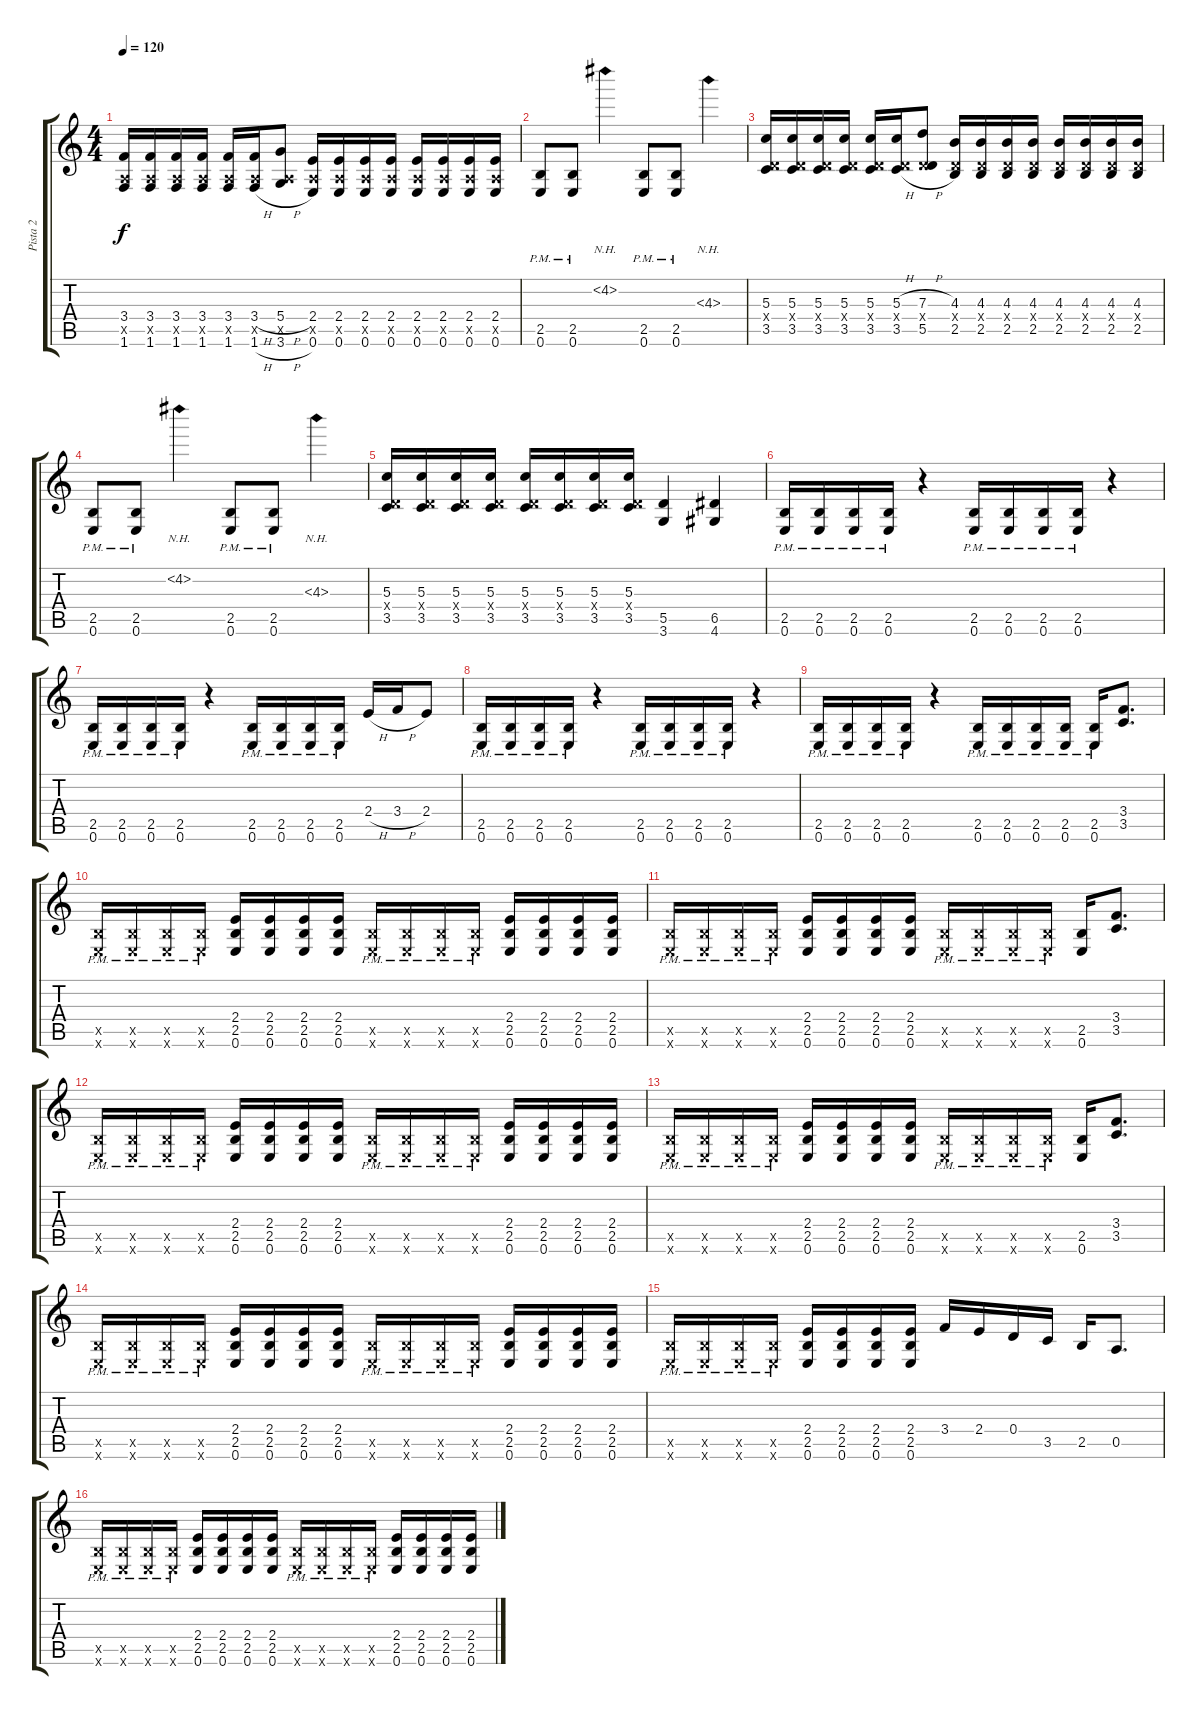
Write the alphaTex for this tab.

\track ("Pista 2" "Pista 2") {instrument overdrivenguitar}
\staff {score tabs}
\tuning (E4 B3 G3 D3 A2 E2) {hide}
\ts (4 4)
\tempo 120
\clef g2
\ks c
(3.4 0.5{x} 1.6).16{dy f} (3.4 0.5{x} 1.6).16 (3.4 0.5{x} 1.6).16 (3.4 0.5{x} 1.6).16 (3.4 0.5{x} 1.6).16 (3.4{h} 0.5{x} 1.6{h}).16 (5.4{h} 0.5{x} 3.6{h}).8 (2.4 0.5{x} 0.6).16 (2.4 0.5{x} 0.6).16 (2.4 0.5{x} 0.6).16 (2.4 0.5{x} 0.6).16 (2.4 0.5{x} 0.6).16 (2.4 0.5{x} 0.6).16 (2.4 0.5{x} 0.6).16 (2.4 0.5{x} 0.6).16 |
(2.5{pm} 0.6{pm}).8 (2.5{pm} 0.6{pm}).8 4.2{nh}.4 (2.5{pm} 0.6{pm}).8 (2.5{pm} 0.6{pm}).8 4.3{nh}.4 |
(5.3 0.4{x} 3.5).16 (5.3 0.4{x} 3.5).16 (5.3 0.4{x} 3.5).16 (5.3 0.4{x} 3.5).16 (5.3 0.4{x} 3.5).16 (5.3{h} 0.4{x} 3.5{h}).16 (7.3{h} 0.4{x} 5.5{h}).8 (4.3 0.4{x} 2.5).16 (4.3 0.4{x} 2.5).16 (4.3 0.4{x} 2.5).16 (4.3 0.4{x} 2.5).16 (4.3 0.4{x} 2.5).16 (4.3 0.4{x} 2.5).16 (4.3 0.4{x} 2.5).16 (4.3 0.4{x} 2.5).16 |
(2.5{pm} 0.6{pm}).8 (2.5{pm} 0.6{pm}).8 4.2{nh}.4 (2.5{pm} 0.6{pm}).8 (2.5{pm} 0.6{pm}).8 4.3{nh}.4 |
(5.3 0.4{x} 3.5).16 (5.3 0.4{x} 3.5).16 (5.3 0.4{x} 3.5).16 (5.3 0.4{x} 3.5).16 (5.3 0.4{x} 3.5).16 (5.3 0.4{x} 3.5).16 (5.3 0.4{x} 3.5).16 (5.3 0.4{x} 3.5).16 (5.5 3.6).4 (6.5 4.6).4 |
(2.5{pm} 0.6{pm}).16 (2.5{pm} 0.6{pm}).16 (2.5{pm} 0.6{pm}).16 (2.5{pm} 0.6{pm}).16 r.4 (2.5{pm} 0.6{pm}).16 (2.5{pm} 0.6{pm}).16 (2.5{pm} 0.6{pm}).16 (2.5{pm} 0.6{pm}).16 r.4 |
(2.5{pm} 0.6{pm}).16 (2.5{pm} 0.6{pm}).16 (2.5{pm} 0.6{pm}).16 (2.5{pm} 0.6{pm}).16 r.4 (2.5{pm} 0.6{pm}).16 (2.5{pm} 0.6{pm}).16 (2.5{pm} 0.6{pm}).16 (2.5{pm} 0.6{pm}).16 2.4{h}.16 3.4{h}.16 2.4.8 |
(2.5{pm} 0.6{pm}).16 (2.5{pm} 0.6{pm}).16 (2.5{pm} 0.6{pm}).16 (2.5{pm} 0.6{pm}).16 r.4 (2.5{pm} 0.6{pm}).16 (2.5{pm} 0.6{pm}).16 (2.5{pm} 0.6{pm}).16 (2.5{pm} 0.6{pm}).16 r.4 |
(2.5{pm} 0.6{pm}).16 (2.5{pm} 0.6{pm}).16 (2.5{pm} 0.6{pm}).16 (2.5{pm} 0.6{pm}).16 r.4 (2.5{pm} 0.6{pm}).16 (2.5{pm} 0.6{pm}).16 (2.5{pm} 0.6{pm}).16 (2.5{pm} 0.6{pm}).16 (2.5 0.6{pm}).16 (3.4 3.5).8{d} |
(2.5{pm x} 0.6{pm x}).16 (2.5{pm x} 0.6{pm x}).16 (2.5{pm x} 0.6{pm x}).16 (2.5{x} 0.6{pm x}).16 (2.4 2.5 0.6).16 (2.4 2.5 0.6).16 (2.4 2.5 0.6).16 (2.4 2.5 0.6).16 (2.5{pm x} 0.6{pm x}).16 (2.5{pm x} 0.6{pm x}).16 (2.5{pm x} 0.6{pm x}).16 (2.5{x} 0.6{pm x}).16 (2.4 2.5 0.6).16 (2.4 2.5 0.6).16 (2.4 2.5 0.6).16 (2.4 2.5 0.6).16 |
(2.5{pm x} 0.6{pm x}).16 (2.5{pm x} 0.6{pm x}).16 (2.5{pm x} 0.6{pm x}).16 (2.5{x} 0.6{pm x}).16 (2.4 2.5 0.6).16 (2.4 2.5 0.6).16 (2.4 2.5 0.6).16 (2.4 2.5 0.6).16 (2.5{pm x} 0.6{pm x}).16 (2.5{pm x} 0.6{pm x}).16 (2.5{pm x} 0.6{pm x}).16 (2.5{x} 0.6{pm x}).16 (2.5 0.6).16 (3.4 3.5).8{d} |
(2.5{pm x} 0.6{pm x}).16 (2.5{pm x} 0.6{pm x}).16 (2.5{pm x} 0.6{pm x}).16 (2.5{x} 0.6{pm x}).16 (2.4 2.5 0.6).16 (2.4 2.5 0.6).16 (2.4 2.5 0.6).16 (2.4 2.5 0.6).16 (2.5{pm x} 0.6{pm x}).16 (2.5{pm x} 0.6{pm x}).16 (2.5{pm x} 0.6{pm x}).16 (2.5{x} 0.6{pm x}).16 (2.4 2.5 0.6).16 (2.4 2.5 0.6).16 (2.4 2.5 0.6).16 (2.4 2.5 0.6).16 |
(2.5{pm x} 0.6{pm x}).16 (2.5{pm x} 0.6{pm x}).16 (2.5{pm x} 0.6{pm x}).16 (2.5{x} 0.6{pm x}).16 (2.4 2.5 0.6).16 (2.4 2.5 0.6).16 (2.4 2.5 0.6).16 (2.4 2.5 0.6).16 (2.5{pm x} 0.6{pm x}).16 (2.5{pm x} 0.6{pm x}).16 (2.5{pm x} 0.6{pm x}).16 (2.5{x} 0.6{pm x}).16 (2.5 0.6).16 (3.4 3.5).8{d} |
(2.5{pm x} 0.6{pm x}).16 (2.5{pm x} 0.6{pm x}).16 (2.5{pm x} 0.6{pm x}).16 (2.5{x} 0.6{pm x}).16 (2.4 2.5 0.6).16 (2.4 2.5 0.6).16 (2.4 2.5 0.6).16 (2.4 2.5 0.6).16 (2.5{pm x} 0.6{pm x}).16 (2.5{pm x} 0.6{pm x}).16 (2.5{pm x} 0.6{pm x}).16 (2.5{x} 0.6{pm x}).16 (2.4 2.5 0.6).16 (2.4 2.5 0.6).16 (2.4 2.5 0.6).16 (2.4 2.5 0.6).16 |
(2.5{pm x} 0.6{pm x}).16 (2.5{pm x} 0.6{pm x}).16 (2.5{pm x} 0.6{pm x}).16 (2.5{x} 0.6{pm x}).16 (2.4 2.5 0.6).16 (2.4 2.5 0.6).16 (2.4 2.5 0.6).16 (2.4 2.5 0.6).16 3.4.16 2.4.16 0.4.16 3.5.16 2.5.16 0.5.8{d} |
(2.5{pm x} 0.6{pm x}).16 (2.5{pm x} 0.6{pm x}).16 (2.5{pm x} 0.6{pm x}).16 (2.5{x} 0.6{pm x}).16 (2.4 2.5 0.6).16 (2.4 2.5 0.6).16 (2.4 2.5 0.6).16 (2.4 2.5 0.6).16 (2.5{pm x} 0.6{pm x}).16 (2.5{pm x} 0.6{pm x}).16 (2.5{pm x} 0.6{pm x}).16 (2.5{x} 0.6{pm x}).16 (2.4 2.5 0.6).16 (2.4 2.5 0.6).16 (2.4 2.5 0.6).16 (2.4 2.5 0.6).16
